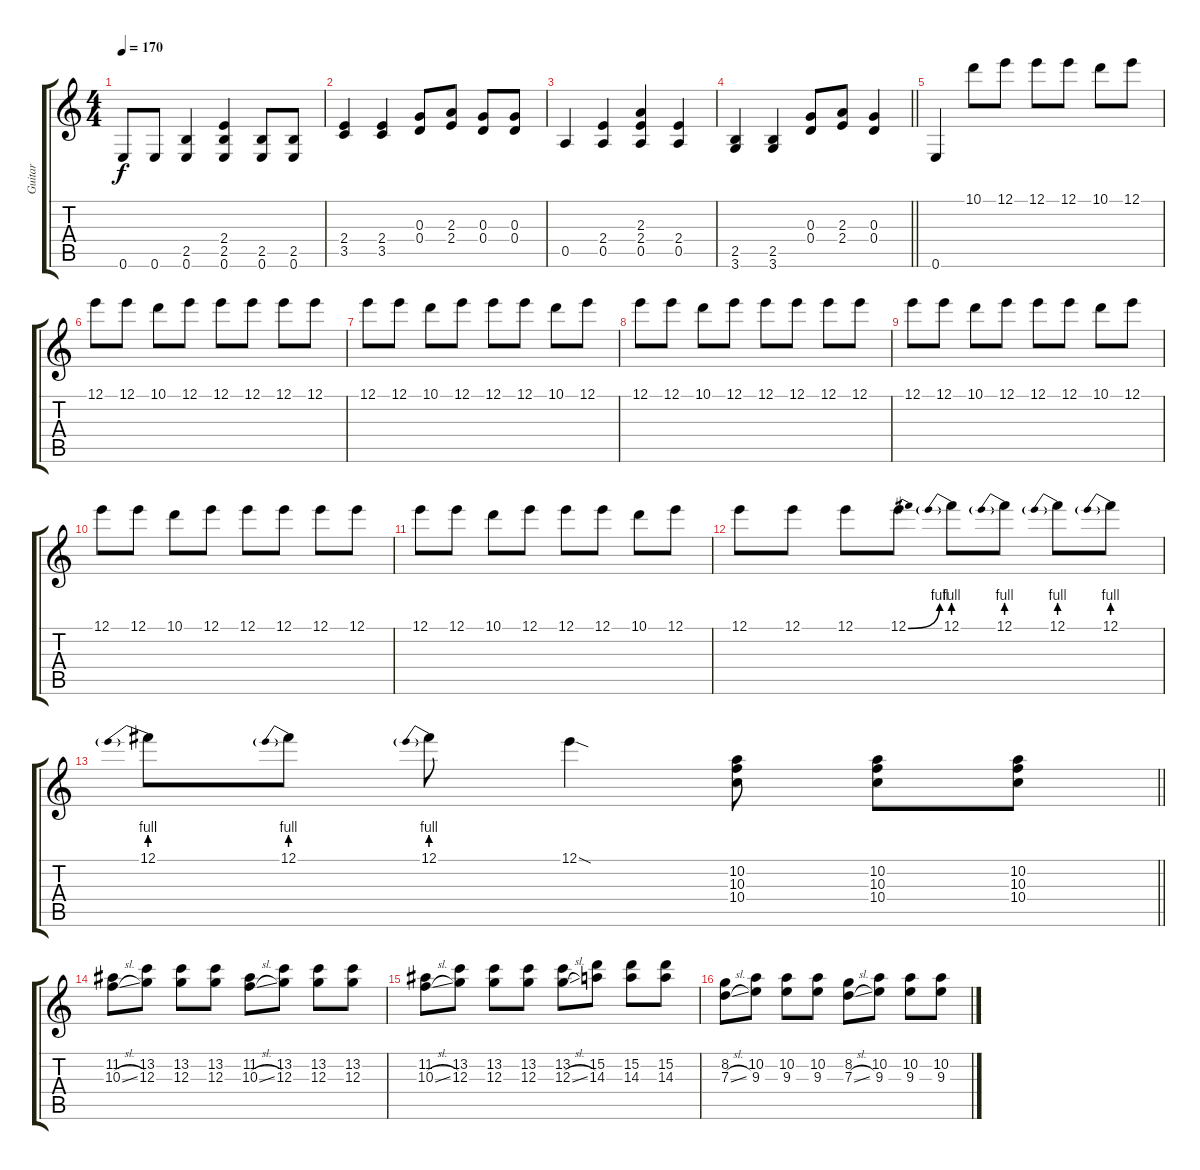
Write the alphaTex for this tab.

\track ("Guitar" "Guitar") {instrument overdrivenguitar}
\staff {score tabs}
\tuning (E4 B3 G3 D3 A2 E2) {hide}
\ts (4 4)
\tempo 170
\clef g2
\ks c
0.6.8{dy f} 0.6.8 (2.5 0.6).4 (2.4 2.5 0.6).4 (2.5 0.6).8 (2.5 0.6).8 |
(2.4 3.5).4 (2.4 3.5).4 (0.3 0.4).8 (2.3 2.4).8 (0.3 0.4).8 (0.3 0.4).8 |
0.5.4 (2.4 0.5).4 (2.3 2.4 0.5).4 (2.4 0.5).4 |
\barLineRight lightlight
(2.5 3.6).4 (2.5 3.6).4 (0.3 0.4).8 (2.3 2.4).8 (0.3 0.4).4 |
0.6.4 10.1.8 12.1.8 12.1.8 12.1.8 10.1.8 12.1.8 |
12.1.8 12.1.8 10.1.8 12.1.8 12.1.8 12.1.8 12.1.8 12.1.8 |
12.1.8 12.1.8 10.1.8 12.1.8 12.1.8 12.1.8 10.1.8 12.1.8 |
12.1.8 12.1.8 10.1.8 12.1.8 12.1.8 12.1.8 12.1.8 12.1.8 |
12.1.8 12.1.8 10.1.8 12.1.8 12.1.8 12.1.8 10.1.8 12.1.8 |
12.1.8 12.1.8 10.1.8 12.1.8 12.1.8 12.1.8 12.1.8 12.1.8 |
12.1.8 12.1.8 10.1.8 12.1.8 12.1.8 12.1.8 10.1.8 12.1.8 |
12.1.8 12.1.8 12.1.8 12.1{be (bend 0 0 60 4)}.8 12.1{be (prebend 0 4 60 4)}.8 12.1{be (prebend 0 4 60 4)}.8 12.1{be (prebend 0 4 60 4)}.8 12.1{be (prebend 0 4 60 4)}.8 |
\barLineRight lightlight
12.1{be (prebend 0 4 60 4)}.8 12.1{be (prebend 0 4 60 4)}.8 12.1{be (prebend 0 4 60 4)}.8 12.1{sod}.4 (10.2 10.3 10.4).8 (10.2 10.3 10.4).8 (10.2 10.3 10.4).8 |
(11.2 10.3{sl}).8 (13.2 12.3).8 (13.2 12.3).8 (13.2 12.3).8 (11.2 10.3{sl}).8 (13.2 12.3).8 (13.2 12.3).8 (13.2 12.3).8 |
(11.2 10.3{sl}).8 (13.2 12.3).8 (13.2 12.3).8 (13.2 12.3).8 (13.2 12.3{sl}).8 (15.2 14.3).8 (15.2 14.3).8 (15.2 14.3).8 |
(8.2 7.3{sl}).8 (10.2 9.3).8 (10.2 9.3).8 (10.2 9.3).8 (8.2 7.3{sl}).8 (10.2 9.3).8 (10.2 9.3).8 (10.2 9.3).8
